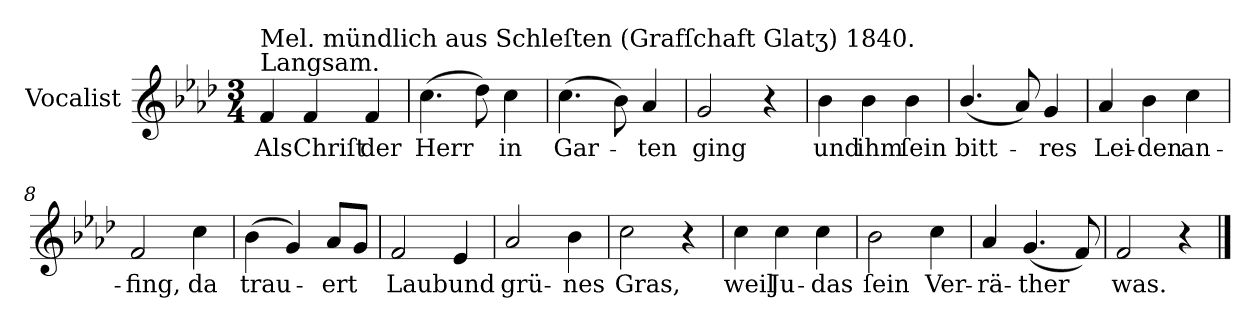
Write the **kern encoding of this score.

**kern	**text
*part1	*part1
*staff1	*staff1
*I"Vocalist	*
*k[b-e-a-d-]	*
*f:	*
*M3/4	*
=1	=1
!LO:TX:a:t=Langsam.	!
!LO:TX:a:t=Mel. mündlich aus Schleſten (Grafſchaft Glatʒ) 1840.	!
4f	Als
4f	Chriſt
4f	der
=2	=2
(4.cc	Herr
8dd-)	.
4cc	in
=3	=3
(4.cc	Gar-
8b-)	.
4a-	-ten
=4	=4
2g	ging
4r	.
=5	=5
4b-	und
4b-	ihm
4b-	ſein
=6	=6
(4.b-/	bitt-
8a-)	.
4g	-res
=7	=7
4a-	Lei-
4b-	-den
4cc	an-
=8	=8
2f	-fing,
4cc	da
=9	=9
(<4b-\	trau-
4g)	.
8a-L	-ert
8gJ	.
=10	=10
2f	Laub
4e-	und
=11	=11
2a-	grü-
4b-	-nes
=12	=12
2cc	Gras,
4r	.
=13	=13
4cc	weil
4cc	Ju-
4cc	-das
=14	=14
2b-	ſein
4cc	Ver-
=15	=15
4a-	-rä-
(4.g	-ther
8f)	.
=16	=16
2f	was.
4r	.
==	==
*-	*-
